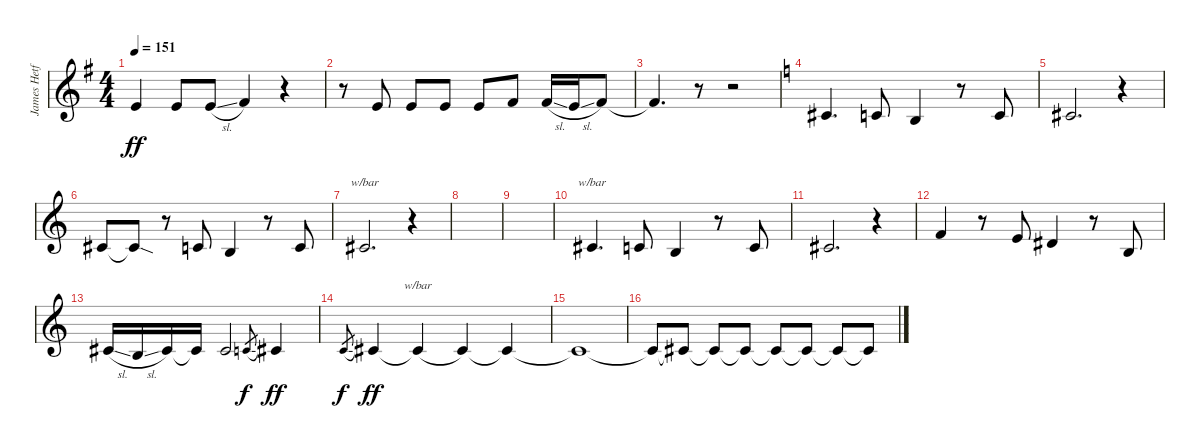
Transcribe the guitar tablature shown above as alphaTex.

\track ("James Hetfield [V]" "James Hetf") {instrument violin}
\staff {score}
\tuning (E4 B3 G3 D3 A2 E2) {hide}
\ts (4 4)
\tempo 151
\clef g2
\ks g
5.2.4{dy ff} 5.2.8 5.2{sl}.8 7.2.4 r.4 |
r.8 5.2.8 5.2.8 5.2.8 5.2.8 7.2.8 7.2{sl}.16 5.2{sl}.16 7.2.8 |
7.2{t}.4{d} r.8 r.2 |
\ks c
6.3.4{d} 5.3.8 4.3.4 r.8 5.3.8 |
6.3.2{d} r.4 |
6.3.8 6.3{sod t}.8 r.8 5.3.8 4.3.4 r.8 5.3.8 |
6.3.2{d tbe (custom default 0 0 5 0 10 -4 15 0 60 0)} r.4 |
|
|
6.3.4{d tbe (custom default 0 0 45 0 60 -2)} 5.3.8 4.3.4 r.8 5.3.8 |
6.3.2{d} r.4 |
6.2.4 r.8 5.2.8 4.2.4 r.8 4.3.8 |
6.3{sl}.16 4.3{sl}.16 6.3.16 6.3{t}.16 6.3.2 5.3{sl}.8{gr dy f} 6.3.4{dy ff} |
5.3{sl}.8{gr dy f} 6.3.4{dy ff} 6.3{t}.4{tbe (dive default 0 0 60 -6)} 6.3{t}.4 6.3{t}.4 |
6.3{t}.1 |
6.3{t}.8 6.3{t}.8 6.3{t}.8{volume 14} 6.3{t}.8{volume 12} 6.3{t}.8{volume 10} 6.3{t}.8{volume 8} 6.3{t}.8{volume 6} 6.3{t}.8{volume 2}
